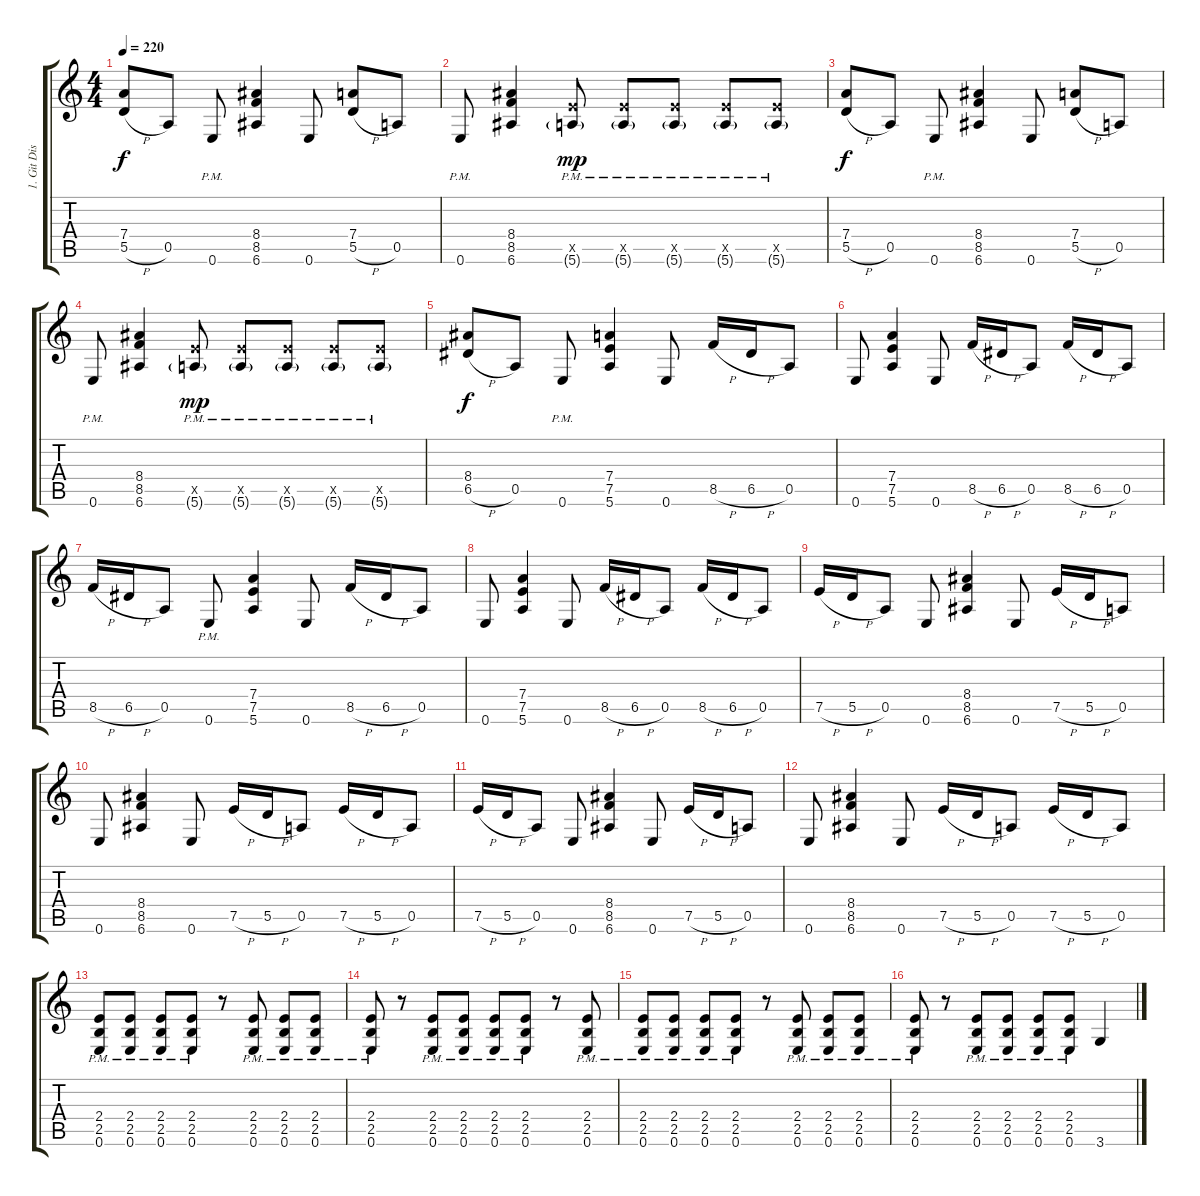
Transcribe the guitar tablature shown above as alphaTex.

\track ("1. Git Dist" "1. Git Dis") {instrument distortionguitar}
\staff {score tabs}
\tuning (E4 B3 G3 D3 A2 E2) {hide}
\ts (4 4)
\tempo 220
\clef g2
\ks c
(7.4 5.5{h}).8{dy f} 0.5.8 0.6{pm}.8 (8.4 8.5 6.6).4 0.6.8 (7.4 5.5{h}).8 0.5.8 |
0.6{pm}.8 (8.4 8.5 6.6).4 (7.5{pm x} 5.6{g pm}).8{dy mp} (7.5{pm x} 5.6{g pm}).8 (7.5{pm x} 5.6{g pm}).8 (7.5{pm x} 5.6{g pm}).8 (7.5{pm x} 5.6{g pm}).8 |
(7.4 5.5{h}).8{dy f} 0.5.8 0.6{pm}.8 (8.4 8.5 6.6).4 0.6.8 (7.4 5.5{h}).8 0.5.8 |
0.6{pm}.8 (8.4 8.5 6.6).4 (7.5{pm x} 5.6{g pm}).8{dy mp} (7.5{pm x} 5.6{g pm}).8 (7.5{pm x} 5.6{g pm}).8 (7.5{pm x} 5.6{g pm}).8 (7.5{pm x} 5.6{g pm}).8 |
(8.4 6.5{h}).8{dy f} 0.5.8 0.6{pm}.8 (7.4 7.5 5.6).4 0.6.8 8.5{h}.16 6.5{h}.16 0.5.8 |
0.6.8 (7.4 7.5 5.6).4 0.6.8 8.5{h}.16 6.5{h}.16 0.5.8 8.5{h}.16 6.5{h}.16 0.5.8 |
8.5{h}.16 6.5{h}.16 0.5.8 0.6{pm}.8 (7.4 7.5 5.6).4 0.6.8 8.5{h}.16 6.5{h}.16 0.5.8 |
0.6.8 (7.4 7.5 5.6).4 0.6.8 8.5{h}.16 6.5{h}.16 0.5.8 8.5{h}.16 6.5{h}.16 0.5.8 |
7.5{h}.16 5.5{h}.16 0.5.8 0.6.8 (8.4 8.5 6.6).4 0.6.8 7.5{h}.16 5.5{h}.16 0.5.8 |
0.6.8 (8.4 8.5 6.6).4 0.6.8 7.5{h}.16 5.5{h}.16 0.5.8 7.5{h}.16 5.5{h}.16 0.5.8 |
7.5{h}.16 5.5{h}.16 0.5.8 0.6.8 (8.4 8.5 6.6).4 0.6.8 7.5{h}.16 5.5{h}.16 0.5.8 |
0.6.8 (8.4 8.5 6.6).4 0.6.8 7.5{h}.16 5.5{h}.16 0.5.8 7.5{h}.16 5.5{h}.16 0.5.8 |
(2.4{pm} 2.5{pm} 0.6{pm}).8 (2.4{pm} 2.5{pm} 0.6{pm}).8 (2.4{pm} 2.5{pm} 0.6{pm}).8 (2.4{pm} 2.5{pm} 0.6{pm}).8 r.8 (2.4{pm} 2.5{pm} 0.6{pm}).8 (2.4{pm} 2.5{pm} 0.6{pm}).8 (2.4{pm} 2.5{pm} 0.6{pm}).8 |
(2.4{pm} 2.5{pm} 0.6{pm}).8 r.8 (2.4{pm} 2.5{pm} 0.6{pm}).8 (2.4{pm} 2.5{pm} 0.6{pm}).8 (2.4{pm} 2.5{pm} 0.6{pm}).8 (2.4{pm} 2.5{pm} 0.6{pm}).8 r.8 (2.4{pm} 2.5{pm} 0.6{pm}).8 |
(2.4{pm} 2.5{pm} 0.6{pm}).8 (2.4{pm} 2.5{pm} 0.6{pm}).8 (2.4{pm} 2.5{pm} 0.6{pm}).8 (2.4{pm} 2.5{pm} 0.6{pm}).8 r.8 (2.4{pm} 2.5{pm} 0.6{pm}).8 (2.4{pm} 2.5{pm} 0.6{pm}).8 (2.4{pm} 2.5{pm} 0.6{pm}).8 |
(2.4{pm} 2.5{pm} 0.6{pm}).8 r.8 (2.4{pm} 2.5{pm} 0.6{pm}).8 (2.4{pm} 2.5{pm} 0.6{pm}).8 (2.4{pm} 2.5{pm} 0.6{pm}).8 (2.4{pm} 2.5{pm} 0.6{pm}).8 3.6.4
